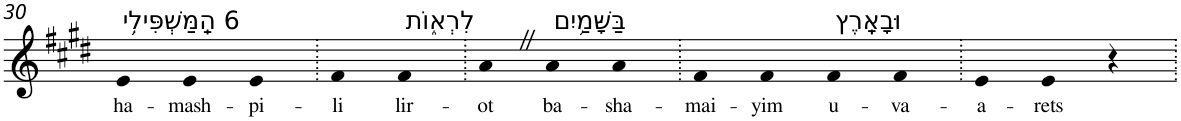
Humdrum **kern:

**kern	**text
*part1	*part1
*staff1	*staff1
*I"Piano	*
*I'Pno	*
!!LO:PB:g=z
*clefG2	*
*k[f#c#g#d#]	*
*E:	*
=30	=30
!LO:TX:a:t=6 הַֽמַּשְׁפִּילִ֥י	!
!	!LO:LY:b
4e	ha-
!	!LO:LY:b
4e	-mash-
!	!LO:LY:b
4e	-pi-
=31.	=31.
!	!LO:LY:b
4f#	-li
!LO:TX:a:t=לִרְא֑וֹת	!
!	!LO:LY:b
4f#	lir-
=32.	=32.
!	!LO:LY:b
4aZ	-ot
!LO:TX:a:t=בַּשָּׁמַ֥יִם	!
!	!LO:LY:b
4a	ba-
!	!LO:LY:b
4a	-sha-
=33.	=33.
!	!LO:LY:b
4f#	-mai-
!	!LO:LY:b
4f#	-yim
!LO:TX:a:t=וּבָאָֽרֶץ	!
!	!LO:LY:b
4f#	u-
!	!LO:LY:b
4f#	-va-
=34.	=34.
!	!LO:LY:b
4e	-a-
!	!LO:LY:b
4e	-rets
4r	.
=.	=.
*-	*-
